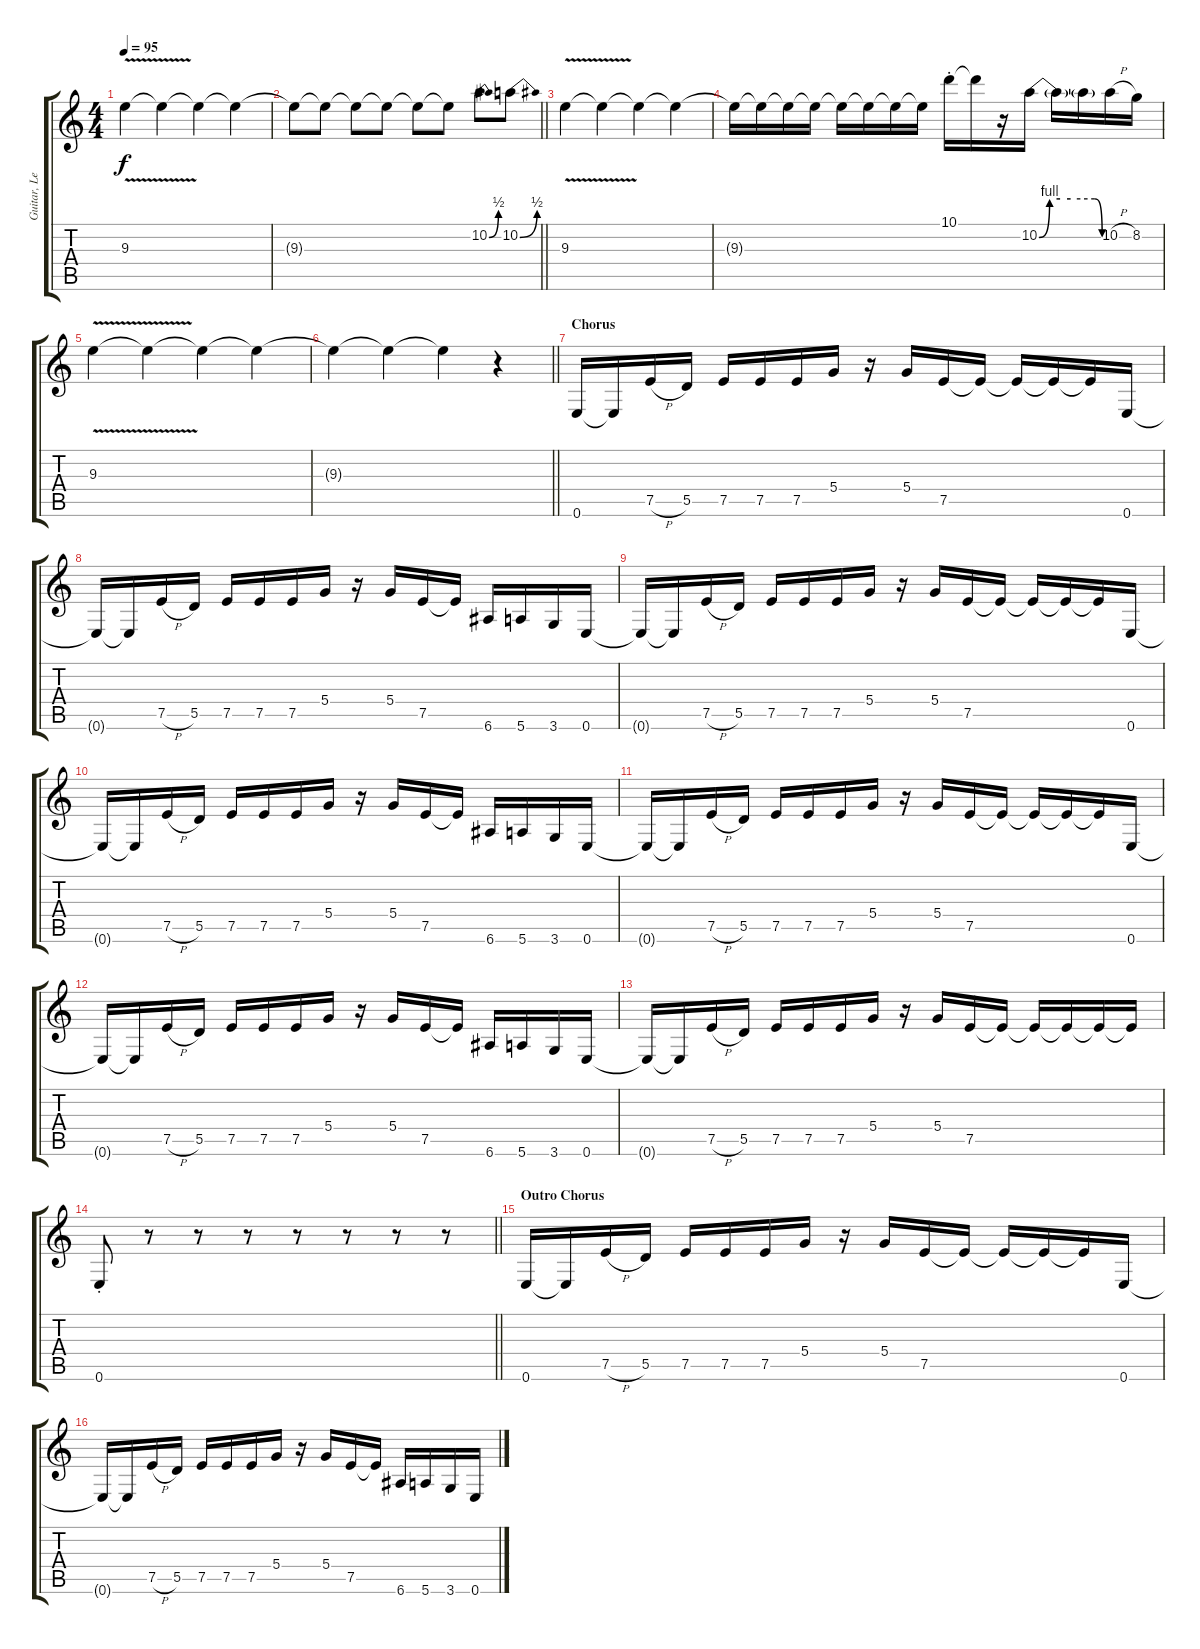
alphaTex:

\track ("Guitar, Lead" "Guitar, Le") {instrument overdrivenguitar}
\staff {score tabs}
\tuning (E4 B3 G3 D3 A2 E2) {hide}
\ts (4 4)
\tempo 95
\clef g2
\ks c
9.3{v}.4{dy f} 9.3{t}.4 9.3{t}.4 9.3{t}.4 |
\barLineRight lightlight
9.3{t}.8 9.3{t}.8 9.3{t}.8 9.3{t}.8 9.3{t}.8 9.3{t}.8 10.2{be (bend 0 0 60 2)}.8 10.2{be (bend 0 0 60 2)}.8 |
9.3{v}.4 9.3{t}.4 9.3{t}.4 9.3{t}.4 |
9.3{t}.16 9.3{t}.16 9.3{t}.16 9.3{t}.16 9.3{t}.16 9.3{t}.16 9.3{t}.16 9.3{t}.16 10.1{st}.16 10.1{t}.16 r.16 10.2{be (custom 0 0 10 4 20 4 30 4 53 4 60 0)}.16 10.2{t}.16 10.2{t}.16 10.2{h}.16 8.2.16 |
9.3{v}.4 9.3{t}.4 9.3{t}.4 9.3{t}.4 |
\barLineRight lightlight
9.3{t}.4 9.3{t}.4 9.3{t}.4 r.4 |
\section ("" "Chorus")
0.6.16 0.6{t}.16 7.5{h}.16 5.5.16 7.5.16 7.5.16 7.5.16 5.4.16 r.16 5.4.16 7.5.16 7.5{t}.16 7.5{t}.16 7.5{t}.16 7.5{t}.16 0.6.16 |
0.6{t}.16 0.6{t}.16 7.5{h}.16 5.5.16 7.5.16 7.5.16 7.5.16 5.4.16 r.16 5.4.16 7.5.16 7.5{t}.16 6.6.16 5.6.16 3.6.16 0.6.16 |
0.6{t}.16 0.6{t}.16 7.5{h}.16 5.5.16 7.5.16 7.5.16 7.5.16 5.4.16 r.16 5.4.16 7.5.16 7.5{t}.16 7.5{t}.16 7.5{t}.16 7.5{t}.16 0.6.16 |
0.6{t}.16 0.6{t}.16 7.5{h}.16 5.5.16 7.5.16 7.5.16 7.5.16 5.4.16 r.16 5.4.16 7.5.16 7.5{t}.16 6.6.16 5.6.16 3.6.16 0.6.16 |
0.6{t}.16 0.6{t}.16 7.5{h}.16 5.5.16 7.5.16 7.5.16 7.5.16 5.4.16 r.16 5.4.16 7.5.16 7.5{t}.16 7.5{t}.16 7.5{t}.16 7.5{t}.16 0.6.16 |
0.6{t}.16 0.6{t}.16 7.5{h}.16 5.5.16 7.5.16 7.5.16 7.5.16 5.4.16 r.16 5.4.16 7.5.16 7.5{t}.16 6.6.16 5.6.16 3.6.16 0.6.16 |
0.6{t}.16 0.6{t}.16 7.5{h}.16 5.5.16 7.5.16 7.5.16 7.5.16 5.4.16 r.16 5.4.16 7.5.16 7.5{t}.16 7.5{t}.16 7.5{t}.16 7.5{t}.16 7.5{t}.16 |
\barLineRight lightlight
0.6{st}.8 r.8 r.8 r.8 r.8 r.8 r.8 r.8 |
\section ("" "Outro Chorus")
0.6.16 0.6{t}.16 7.5{h}.16 5.5.16 7.5.16 7.5.16 7.5.16 5.4.16 r.16 5.4.16 7.5.16 7.5{t}.16 7.5{t}.16 7.5{t}.16 7.5{t}.16 0.6.16 |
0.6{t}.16 0.6{t}.16 7.5{h}.16 5.5.16 7.5.16 7.5.16 7.5.16 5.4.16 r.16 5.4.16 7.5.16 7.5{t}.16 6.6.16 5.6.16 3.6.16 0.6.16
